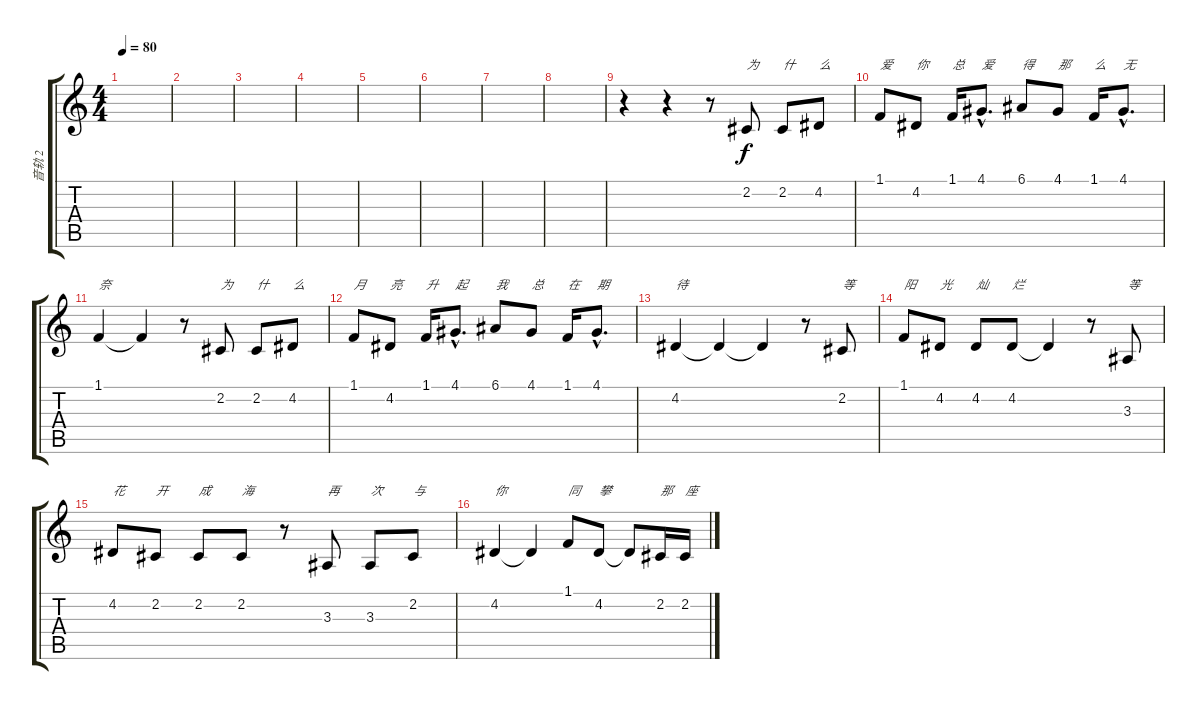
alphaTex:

\track ("音轨 2" "音轨 2") {instrument blownbottle}
\staff {score tabs}
\tuning (E4 B3 G3 D3 A2 E2) {hide}
\ts (4 4)
\tempo 80
\clef g2
\ks c
|
|
|
|
|
|
|
|
r.4 r.4 r.8 2.2.8{txt "为"} 2.2.8{txt "什"} 4.2.8{txt "么"} |
1.1.8{txt "爱"} 4.2.8{txt "你"} 1.1.16{txt "总"} 4.1{hac}.8{d txt "爱"} 6.1.8{txt "得"} 4.1.8{txt "那"} 1.1.16{txt "么"} 4.1{hac}.8{d txt "无"} |
1.1.4{txt "奈"} 1.1{t}.4 r.8 2.2.8{txt "为"} 2.2.8{txt "什"} 4.2.8{txt "么"} |
1.1.8{txt "月"} 4.2.8{txt "亮"} 1.1.16{txt "升"} 4.1{hac}.8{d txt "起"} 6.1.8{txt "我"} 4.1.8{txt "总"} 1.1.16{txt "在"} 4.1{hac}.8{d txt "期"} |
4.2.4{txt "待"} 4.2{t}.4 4.2{t}.4 r.8 2.2.8{txt "等"} |
1.1.8{txt "阳"} 4.2.8{txt "光"} 4.2.8{txt "灿"} 4.2.8{txt "烂"} 4.2{t}.4 r.8 3.3.8{txt "等"} |
4.2.8{txt "花"} 2.2.8{txt "开"} 2.2.8{txt "成"} 2.2.8{txt "海"} r.8 3.3.8{txt "再"} 3.3.8{txt "次"} 2.2.8{txt "与"} |
4.2.4{txt "你"} 4.2{t}.4 1.1.8{txt "同"} 4.2.8{txt "攀"} 4.2{t}.8 2.2.16{txt "那"} 2.2.16{txt "座"}
